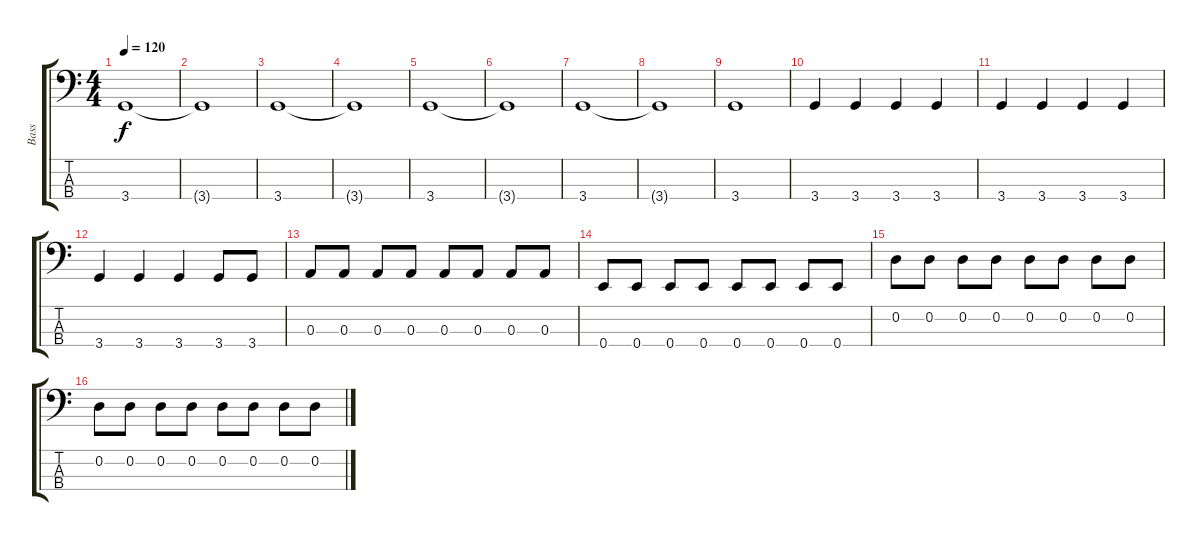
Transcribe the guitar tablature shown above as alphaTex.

\track ("Bass" "Bass") {instrument electricbasspick}
\staff {score tabs}
\tuning (G2 D2 A1 E1) {hide}
\ts (4 4)
\tempo 120
\clef f4
\ks c
3.4.1{dy f} |
3.4{t}.1 |
3.4.1 |
3.4{t}.1 |
3.4.1 |
3.4{t}.1 |
3.4.1 |
3.4{t}.1 |
3.4.1 |
3.4.4 3.4.4 3.4.4 3.4.4 |
3.4.4 3.4.4 3.4.4 3.4.4 |
3.4.4 3.4.4 3.4.4 3.4.8 3.4.8 |
0.3.8 0.3.8 0.3.8 0.3.8 0.3.8 0.3.8 0.3.8 0.3.8 |
0.4.8 0.4.8 0.4.8 0.4.8 0.4.8 0.4.8 0.4.8 0.4.8 |
0.2.8 0.2.8 0.2.8 0.2.8 0.2.8 0.2.8 0.2.8 0.2.8 |
0.2.8 0.2.8 0.2.8 0.2.8 0.2.8 0.2.8 0.2.8 0.2.8
